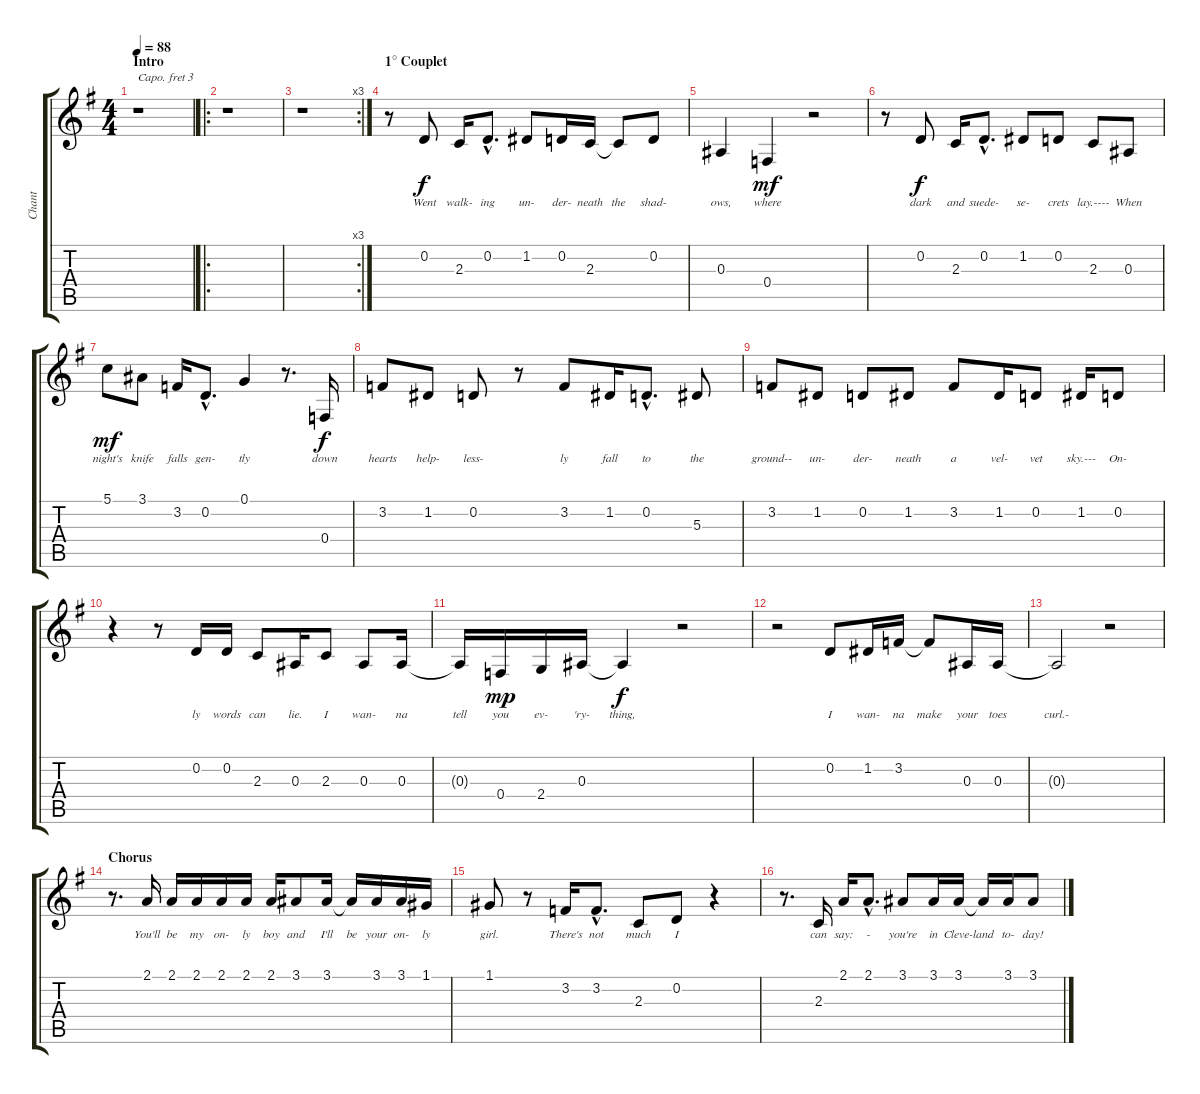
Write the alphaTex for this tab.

\track ("Chant" "Chant") {instrument drawbarorgan}
\staff {score tabs}
\capo 3
\tuning (E4 B3 G3 D3 A2 E2) {hide}
\ts (4 4)
\section ("" "Intro")
\tempo 88
\clef g2
\ks g
r.1{dy f instrument drawbarorgan} |
\ro
r.1 |
\rc 3
r.1 |
\section ("" "1° Couplet")
r.8 0.2.8{lyrics (0 "Went") lyrics (1 "") lyrics (2 "") lyrics (3 "") lyrics (4 "")} 2.3.16{lyrics (0 "walk-") lyrics (1 "") lyrics (2 "") lyrics (3 "") lyrics (4 "")} 0.2{hac}.8{d lyrics (0 "ing") lyrics (1 "") lyrics (2 "") lyrics (3 "") lyrics (4 "")} 1.2.8{lyrics (0 "un-") lyrics (1 "") lyrics (2 "") lyrics (3 "") lyrics (4 "")} 0.2.16{lyrics (0 "der-") lyrics (1 "") lyrics (2 "") lyrics (3 "") lyrics (4 "")} 2.3.16{lyrics (0 "neath") lyrics (1 "") lyrics (2 "") lyrics (3 "") lyrics (4 "")} 2.3{t}.8{lyrics (0 "the") lyrics (1 "") lyrics (2 "") lyrics (3 "") lyrics (4 "")} 0.2.8{lyrics (0 "shad-") lyrics (1 "") lyrics (2 "") lyrics (3 "") lyrics (4 "")} |
0.3.4{lyrics (0 "ows,") lyrics (1 "") lyrics (2 "") lyrics (3 "") lyrics (4 "")} 0.4.4{lyrics (0 "where") lyrics (1 "") lyrics (2 "") lyrics (3 "") lyrics (4 "") dy mf} r.2 |
r.8 0.2.8{lyrics (0 "dark") lyrics (1 "") lyrics (2 "") lyrics (3 "") lyrics (4 "") dy f} 2.3.16{lyrics (0 "and") lyrics (1 "") lyrics (2 "") lyrics (3 "") lyrics (4 "")} 0.2{hac}.8{d lyrics (0 "suede-") lyrics (1 "") lyrics (2 "") lyrics (3 "") lyrics (4 "")} 1.2.8{lyrics (0 "se-") lyrics (1 "") lyrics (2 "") lyrics (3 "") lyrics (4 "")} 0.2.8{lyrics (0 "crets") lyrics (1 "") lyrics (2 "") lyrics (3 "") lyrics (4 "")} 2.3.8{lyrics (0 "lay.----") lyrics (1 "") lyrics (2 "") lyrics (3 "") lyrics (4 "")} 0.3.8{lyrics (0 "When") lyrics (1 "") lyrics (2 "") lyrics (3 "") lyrics (4 "")} |
5.1.8{lyrics (0 "night's") lyrics (1 "") lyrics (2 "") lyrics (3 "") lyrics (4 "") dy mf} 3.1.8{lyrics (0 "knife") lyrics (1 "") lyrics (2 "") lyrics (3 "") lyrics (4 "")} 3.2.16{lyrics (0 "falls") lyrics (1 "") lyrics (2 "") lyrics (3 "") lyrics (4 "")} 0.2{hac}.8{d lyrics (0 "gen-") lyrics (1 "") lyrics (2 "") lyrics (3 "") lyrics (4 "")} 0.1.4{lyrics (0 "tly") lyrics (1 "") lyrics (2 "") lyrics (3 "") lyrics (4 "")} r.8{d} 0.4.16{lyrics (0 "down") lyrics (1 "") lyrics (2 "") lyrics (3 "") lyrics (4 "") dy f} |
3.2.8{lyrics (0 "hearts") lyrics (1 "") lyrics (2 "") lyrics (3 "") lyrics (4 "")} 1.2.8{lyrics (0 "help-") lyrics (1 "") lyrics (2 "") lyrics (3 "") lyrics (4 "")} 0.2.8{lyrics (0 "less-") lyrics (1 "") lyrics (2 "") lyrics (3 "") lyrics (4 "")} r.8 3.2.8{lyrics (0 "ly") lyrics (1 "") lyrics (2 "") lyrics (3 "") lyrics (4 "")} 1.2.16{lyrics (0 "fall") lyrics (1 "") lyrics (2 "") lyrics (3 "") lyrics (4 "")} 0.2{hac}.8{d lyrics (0 "to") lyrics (1 "") lyrics (2 "") lyrics (3 "") lyrics (4 "")} 5.3.8{lyrics (0 "the") lyrics (1 "") lyrics (2 "") lyrics (3 "") lyrics (4 "")} |
3.2.8{lyrics (0 "ground--") lyrics (1 "") lyrics (2 "") lyrics (3 "") lyrics (4 "")} 1.2.8{lyrics (0 "un-") lyrics (1 "") lyrics (2 "") lyrics (3 "") lyrics (4 "")} 0.2.8{lyrics (0 "der-") lyrics (1 "") lyrics (2 "") lyrics (3 "") lyrics (4 "")} 1.2.8{lyrics (0 "neath") lyrics (1 "") lyrics (2 "") lyrics (3 "") lyrics (4 "")} 3.2.8{lyrics (0 "a") lyrics (1 "") lyrics (2 "") lyrics (3 "") lyrics (4 "")} 1.2.16{lyrics (0 "vel-") lyrics (1 "") lyrics (2 "") lyrics (3 "") lyrics (4 "")} 0.2.8{lyrics (0 "vet") lyrics (1 "") lyrics (2 "") lyrics (3 "") lyrics (4 "")} 1.2.16{lyrics (0 "sky.---") lyrics (1 "") lyrics (2 "") lyrics (3 "") lyrics (4 "")} 0.2.8{lyrics (0 "On-") lyrics (1 "") lyrics (2 "") lyrics (3 "") lyrics (4 "")} |
r.4 r.8 0.2.16{lyrics (0 "ly") lyrics (1 "") lyrics (2 "") lyrics (3 "") lyrics (4 "")} 0.2.16{lyrics (0 "words") lyrics (1 "") lyrics (2 "") lyrics (3 "") lyrics (4 "")} 2.3.8{lyrics (0 "can") lyrics (1 "") lyrics (2 "") lyrics (3 "") lyrics (4 "")} 0.3.16{lyrics (0 "lie.") lyrics (1 "") lyrics (2 "") lyrics (3 "") lyrics (4 "")} 2.3.8{lyrics (0 "I") lyrics (1 "") lyrics (2 "") lyrics (3 "") lyrics (4 "")} 0.3.8{lyrics (0 "wan-") lyrics (1 "") lyrics (2 "") lyrics (3 "") lyrics (4 "")} 0.3.16{lyrics (0 "na") lyrics (1 "") lyrics (2 "") lyrics (3 "") lyrics (4 "")} |
0.3{t}.16{lyrics (0 "tell") lyrics (1 "") lyrics (2 "") lyrics (3 "") lyrics (4 "")} 0.4.16{lyrics (0 "you") lyrics (1 "") lyrics (2 "") lyrics (3 "") lyrics (4 "") dy mp} 2.4.16{lyrics (0 "ev-") lyrics (1 "") lyrics (2 "") lyrics (3 "") lyrics (4 "")} 0.3.16{lyrics (0 "'ry-") lyrics (1 "") lyrics (2 "") lyrics (3 "") lyrics (4 "")} 0.3{t}.4{lyrics (0 "thing,") lyrics (1 "") lyrics (2 "") lyrics (3 "") lyrics (4 "") dy f} r.2 |
r.2 0.2.8{lyrics (0 "I") lyrics (1 "") lyrics (2 "") lyrics (3 "") lyrics (4 "")} 1.2.16{lyrics (0 "wan-") lyrics (1 "") lyrics (2 "") lyrics (3 "") lyrics (4 "")} 3.2.16{lyrics (0 "na") lyrics (1 "") lyrics (2 "") lyrics (3 "") lyrics (4 "")} 3.2{t}.8{lyrics (0 "make") lyrics (1 "") lyrics (2 "") lyrics (3 "") lyrics (4 "")} 0.3.16{lyrics (0 "your") lyrics (1 "") lyrics (2 "") lyrics (3 "") lyrics (4 "")} 0.3.16{lyrics (0 "toes") lyrics (1 "") lyrics (2 "") lyrics (3 "") lyrics (4 "")} |
0.3{t}.2{lyrics (0 "curl.-") lyrics (1 "") lyrics (2 "") lyrics (3 "") lyrics (4 "")} r.2 |
\section ("" "Chorus")
r.8{d} 2.1.16{lyrics (0 "You'll") lyrics (1 "") lyrics (2 "") lyrics (3 "") lyrics (4 "")} 2.1.16{lyrics (0 "be") lyrics (1 "") lyrics (2 "") lyrics (3 "") lyrics (4 "")} 2.1.16{lyrics (0 "my") lyrics (1 "") lyrics (2 "") lyrics (3 "") lyrics (4 "")} 2.1.16{lyrics (0 "on-") lyrics (1 "") lyrics (2 "") lyrics (3 "") lyrics (4 "")} 2.1.16{lyrics (0 "ly") lyrics (1 "") lyrics (2 "") lyrics (3 "") lyrics (4 "")} 2.1.16{lyrics (0 "boy") lyrics (1 "") lyrics (2 "") lyrics (3 "") lyrics (4 "")} 3.1.8{lyrics (0 "and") lyrics (1 "") lyrics (2 "") lyrics (3 "") lyrics (4 "")} 3.1.16{lyrics (0 "I'll") lyrics (1 "") lyrics (2 "") lyrics (3 "") lyrics (4 "")} 3.1{t}.16{lyrics (0 "be") lyrics (1 "") lyrics (2 "") lyrics (3 "") lyrics (4 "")} 3.1.16{lyrics (0 "your") lyrics (1 "") lyrics (2 "") lyrics (3 "") lyrics (4 "")} 3.1.16{lyrics (0 "on-") lyrics (1 "") lyrics (2 "") lyrics (3 "") lyrics (4 "")} 1.1.16{lyrics (0 "ly") lyrics (1 "") lyrics (2 "") lyrics (3 "") lyrics (4 "")} |
1.1.8{lyrics (0 "girl.") lyrics (1 "") lyrics (2 "") lyrics (3 "") lyrics (4 "")} r.8 3.2.16{lyrics (0 "There's") lyrics (1 "") lyrics (2 "") lyrics (3 "") lyrics (4 "")} 3.2{hac}.8{d lyrics (0 "not") lyrics (1 "") lyrics (2 "") lyrics (3 "") lyrics (4 "")} 2.3.8{lyrics (0 "much") lyrics (1 "") lyrics (2 "") lyrics (3 "") lyrics (4 "")} 0.2.8{lyrics (0 "I") lyrics (1 "") lyrics (2 "") lyrics (3 "") lyrics (4 "")} r.4 |
r.8{d} 2.3.16{lyrics (0 "can") lyrics (1 "") lyrics (2 "") lyrics (3 "") lyrics (4 "")} 2.1.16{lyrics (0 "say:") lyrics (1 "") lyrics (2 "") lyrics (3 "") lyrics (4 "")} 2.1{hac}.8{d lyrics (0 "-") lyrics (1 "") lyrics (2 "") lyrics (3 "") lyrics (4 "")} 3.1.8{lyrics (0 "you're") lyrics (1 "") lyrics (2 "") lyrics (3 "") lyrics (4 "")} 3.1.16{lyrics (0 "in") lyrics (1 "") lyrics (2 "") lyrics (3 "") lyrics (4 "")} 3.1.16{lyrics (0 "Cleve-") lyrics (1 "") lyrics (2 "") lyrics (3 "") lyrics (4 "")} 3.1{t}.16{lyrics (0 "land") lyrics (1 "") lyrics (2 "") lyrics (3 "") lyrics (4 "")} 3.1.16{lyrics (0 "to-") lyrics (1 "") lyrics (2 "") lyrics (3 "") lyrics (4 "")} 3.1.8{lyrics (0 "day!") lyrics (1 "") lyrics (2 "") lyrics (3 "") lyrics (4 "")}
